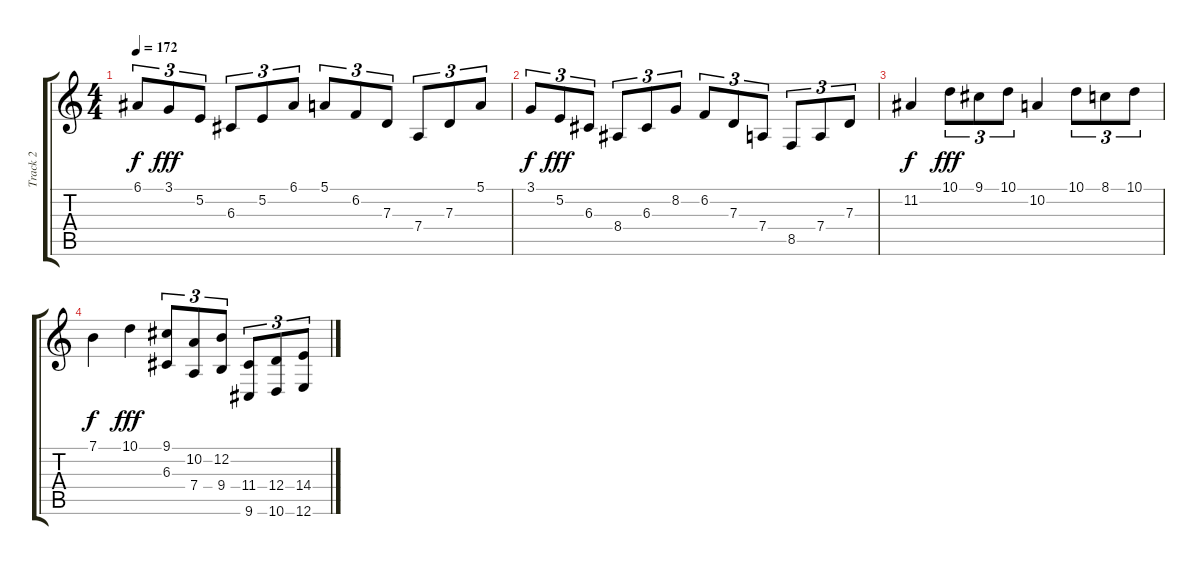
\track ("Track 2" "Track 2") {instrument lead2sawtooth}
\staff {score tabs}
\tuning (E4 B3 G3 D3 A2 E2) {hide}
\ts (4 4)
\tempo 172
\clef g2
\ks c
6.1.8{tu (3 2) dy f} 3.1.8{tu (3 2) dy fff} 5.2.8{tu (3 2)} 6.3.8{tu (3 2)} 5.2.8{tu (3 2)} 6.1.8{tu (3 2)} 5.1.8{tu (3 2)} 6.2.8{tu (3 2)} 7.3.8{tu (3 2)} 7.4.8{tu (3 2)} 7.3.8{tu (3 2)} 5.1.8{tu (3 2)} |
3.1.8{tu (3 2) dy f} 5.2.8{tu (3 2) dy fff} 6.3.8{tu (3 2)} 8.4.8{tu (3 2)} 6.3.8{tu (3 2)} 8.2.8{tu (3 2)} 6.2.8{tu (3 2)} 7.3.8{tu (3 2)} 7.4.8{tu (3 2)} 8.5.8{tu (3 2)} 7.4.8{tu (3 2)} 7.3.8{tu (3 2)} |
11.2.4{dy f} 10.1.8{tu (3 2) dy fff} 9.1.8{tu (3 2)} 10.1.8{tu (3 2)} 10.2.4 10.1.8{tu (3 2)} 8.1.8{tu (3 2)} 10.1.8{tu (3 2)} |
7.1.4{dy f} 10.1.4{dy fff} (9.1 6.3).8{tu (3 2)} (10.2 7.4).8{tu (3 2)} (12.2 9.4).8{tu (3 2)} (11.4 9.6).8{tu (3 2)} (12.4 10.6).8{tu (3 2)} (14.4 12.6).8{tu (3 2)}
